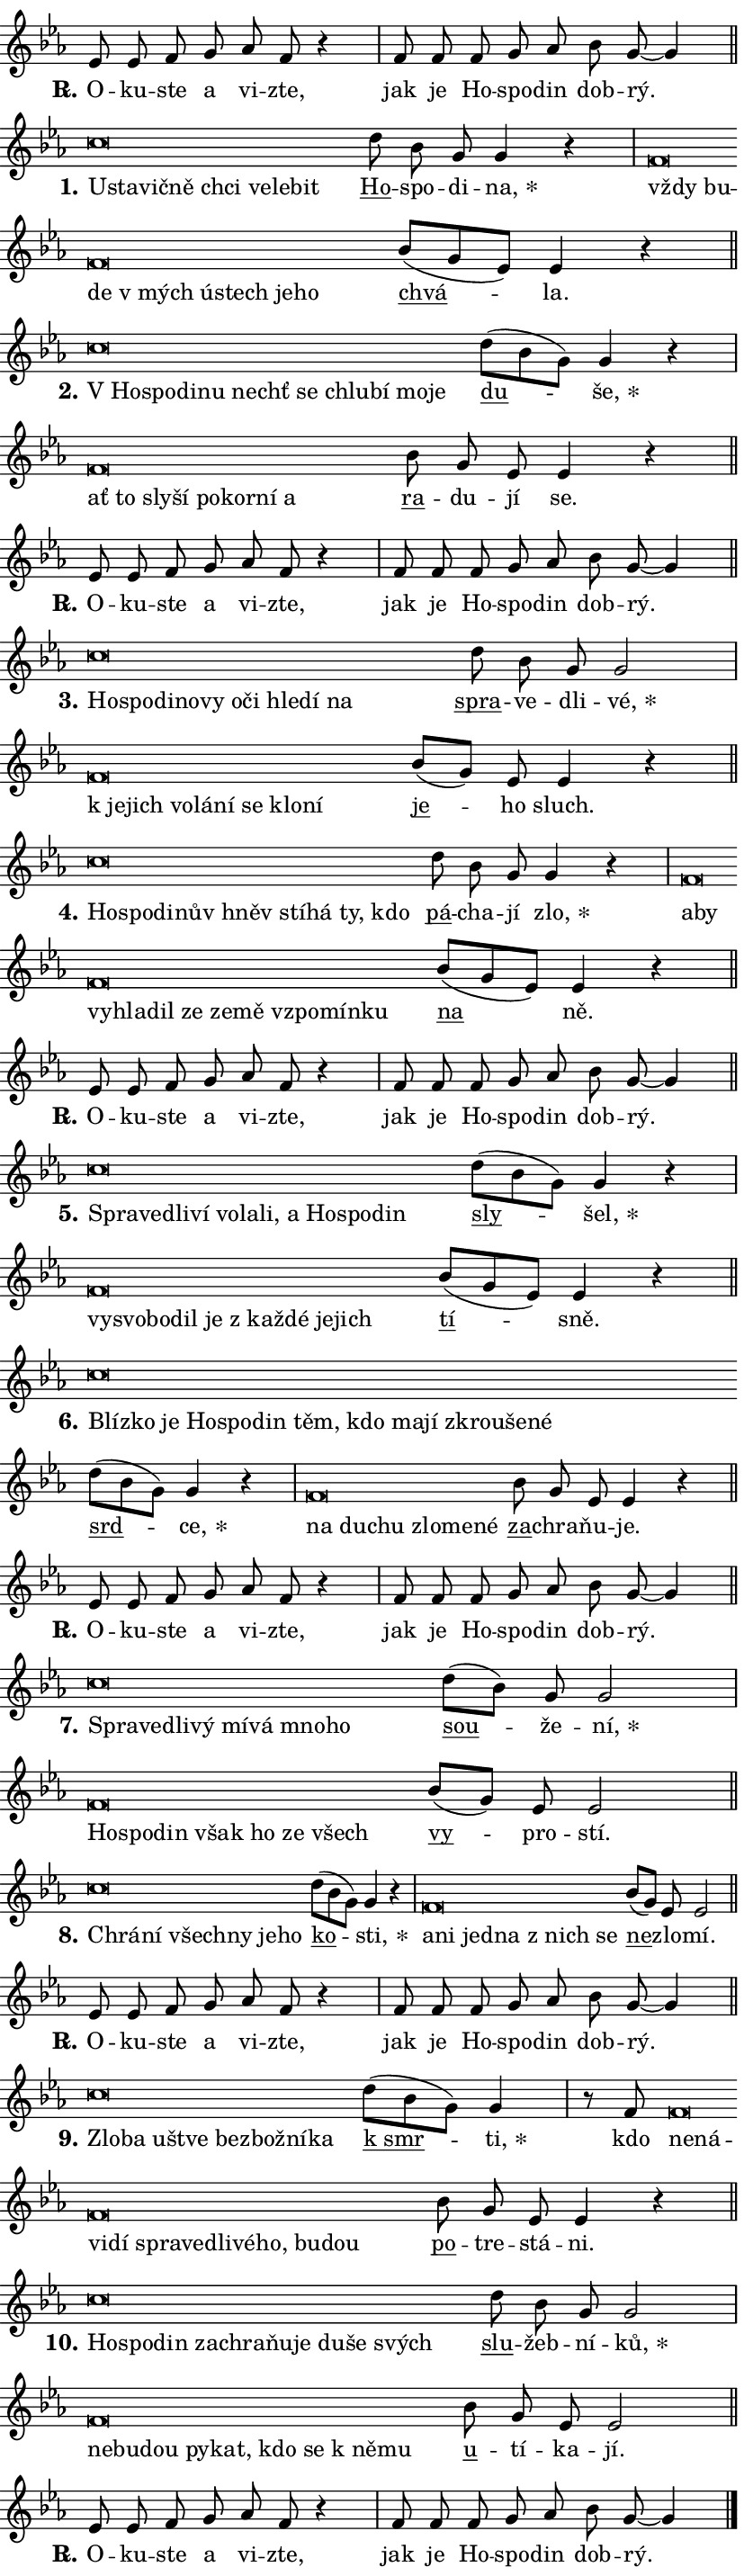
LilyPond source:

\version "2.24.0"
\header { tagline = "" }
\paper {
  indent = 0\cm
  top-margin = 0\cm
  right-margin = 0.13\cm % to fit lyric hyphens
  bottom-margin = 0\cm
  left-margin = 0\cm
  paper-width = 14\cm
  page-breaking = #ly:one-page-breaking
  system-system-spacing.basic-distance = #11
  score-system-spacing.basic-distance = #11
  ragged-last = ##f
}


%% Author: Thomas Morley
%% https://lists.gnu.org/archive/html/lilypond-user/2020-05/msg00002.html
#(define (line-position grob)
"Returns position of @var[grob} in current system:
   @code{'start}, if at first time-step
   @code{'end}, if at last time-step
   @code{'middle} otherwise
"
  (let* ((col (ly:item-get-column grob))
         (ln (ly:grob-object col 'left-neighbor))
         (rn (ly:grob-object col 'right-neighbor))
         (col-to-check-left (if (ly:grob? ln) ln col))
         (col-to-check-right (if (ly:grob? rn) rn col))
         (break-dir-left
           (and
             (ly:grob-property col-to-check-left 'non-musical #f)
             (ly:item-break-dir col-to-check-left)))
         (break-dir-right
           (and
             (ly:grob-property col-to-check-right 'non-musical #f)
             (ly:item-break-dir col-to-check-right))))
        (cond ((eqv? 1 break-dir-left) 'start)
              ((eqv? -1 break-dir-right) 'end)
              (else 'middle))))

#(define (tranparent-at-line-position vctor)
  (lambda (grob)
  "Relying on @code{line-position} select the relevant enry from @var{vctor}.
Used to determine transparency,"
    (case (line-position grob)
      ((end) (not (vector-ref vctor 0)))
      ((middle) (not (vector-ref vctor 1)))
      ((start) (not (vector-ref vctor 2))))))

noteHeadBreakVisibility =
#(define-music-function (break-visibility)(vector?)
"Makes @code{NoteHead}s transparent relying on @var{break-visibility}"
#{
  \override NoteHead.transparent =
    #(tranparent-at-line-position break-visibility)
#})

#(define delete-ledgers-for-transparent-note-heads
  (lambda (grob)
    "Reads whether a @code{NoteHead} is transparent.
If so this @code{NoteHead} is removed from @code{'note-heads} from
@var{grob}, which is supposed to be @code{LedgerLineSpanner}.
As a result ledgers are not printed for this @code{NoteHead}"
    (let* ((nhds-array (ly:grob-object grob 'note-heads))
           (nhds-list
             (if (ly:grob-array? nhds-array)
                 (ly:grob-array->list nhds-array)
                 '()))
           ;; Relies on the transparent-property being done before
           ;; Staff.LedgerLineSpanner.after-line-breaking is executed.
           ;; This is fragile ...
           (to-keep
             (remove
               (lambda (nhd)
                 (ly:grob-property nhd 'transparent #f))
               nhds-list)))
      ;; TODO find a better method to iterate over grob-arrays, similiar
      ;; to filter/remove etc for lists
      ;; For now rebuilt from scratch
      (set! (ly:grob-object grob 'note-heads)  '())
      (for-each
        (lambda (nhd)
          (ly:pointer-group-interface::add-grob grob 'note-heads nhd))
        to-keep))))

squashNotes = {
  \override NoteHead.X-extent = #'(-0.2 . 0.2)
  \override NoteHead.Y-extent = #'(-0.75 . 0)
  \override NoteHead.stencil =
    #(lambda (grob)
       (let ((pos (ly:grob-property grob 'staff-position)))
         (begin
           (if (< pos -7) (display "ERROR: Lower brevis then expected\n") (display ""))
           (if (<= pos -6) ly:text-interface::print ly:note-head::print))))
}
unSquashNotes = {
  \revert NoteHead.X-extent
  \revert NoteHead.Y-extent
  \revert NoteHead.stencil
}

hideNotes = \noteHeadBreakVisibility #begin-of-line-visible
unHideNotes = \noteHeadBreakVisibility #all-visible

% work-around for resetting accidentals
% https://lilypond.org/doc/v2.23/Documentation/notation/displaying-rhythms#unmetered-music
cadenzaMeasure = {
  \cadenzaOff
  \partial 1024 s1024
  \cadenzaOn
}

#(define-markup-command (accent layout props text) (markup?)
  "Underline accented syllable"
  (interpret-markup layout props
    #{\markup \override #'(offset . 4.3) \underline { #text }#}))

responsum = \markup \concat {
  "R" \hspace #-1.05 \path #0.1 #'((moveto 0 0.07) (lineto 0.9 0.8)) \hspace #0.05 "."
}

spaceSize = #0.6828661417322834 % exact space size for TeX Gyre Schola

\layout {
  \context {
    \Staff
    \remove "Time_signature_engraver"
    \override LedgerLineSpanner.after-line-breaking = #delete-ledgers-for-transparent-note-heads
  }
  \context {
    \Lyrics {
      \override LyricSpace.minimum-distance = \spaceSize
      \override LyricText.font-name = #"TeX Gyre Schola"
      \override LyricText.font-size = 1
      \override StanzaNumber.font-name = #"TeX Gyre Schola Bold"
      \override StanzaNumber.font-size = 1
    }
  }
  \context {
    \Score 
    \override NoteHead.text =
      #(lambda (grob) 
        (let ((pos (ly:grob-property grob 'staff-position)))
          #{\markup {
            \combine
              \halign #-0.55 \raise #(if (= pos -6) 0 0.5) \override #'(thickness . 2) \draw-line #'(3.2 . 0)
              \musicglyph "noteheads.sM1"
          }#}))
  }
}

% magnetic-lyrics.ily
%
%   written by
%     Jean Abou Samra <jean@abou-samra.fr>
%     Werner Lemberg <wl@gnu.org>
%
%   adapted by
%     Jiri Hon <jiri.hon@gmail.com>
%
% Version 2022-Apr-15

% https://www.mail-archive.com/lilypond-user@gnu.org/msg149350.html

#(define (Left_hyphen_pointer_engraver context)
   "Collect syllable-hyphen-syllable occurrences in lyrics and store
them in properties.  This engraver only looks to the left.  For
example, if the lyrics input is @code{foo -- bar}, it does the
following.

@itemize @bullet
@item
Set the @code{text} property of the @code{LyricHyphen} grob between
@q{foo} and @q{bar} to @code{foo}.

@item
Set the @code{left-hyphen} property of the @code{LyricText} grob with
text @q{foo} to the @code{LyricHyphen} grob between @q{foo} and
@q{bar}.
@end itemize

Use this auxiliary engraver in combination with the
@code{lyric-@/text::@/apply-@/magnetic-@/offset!} hook."
   (let ((hyphen #f)
         (text #f))
     (make-engraver
      (acknowledgers
       ((lyric-syllable-interface engraver grob source-engraver)
        (set! text grob)))
      (end-acknowledgers
       ((lyric-hyphen-interface engraver grob source-engraver)
        ;(when (not (grob::has-interface grob 'lyric-space-interface))
          (set! hyphen grob)));)
      ((stop-translation-timestep engraver)
       (when (and text hyphen)
         (ly:grob-set-object! text 'left-hyphen hyphen))
       (set! text #f)
       (set! hyphen #f)))))

#(define (lyric-text::apply-magnetic-offset! grob)
   "If the space between two syllables is less than the value in
property @code{LyricText@/.details@/.squash-threshold}, move the right
syllable to the left so that it gets concatenated with the left
syllable.

Use this function as a hook for
@code{LyricText@/.after-@/line-@/breaking} if the
@code{Left_@/hyphen_@/pointer_@/engraver} is active."
   (let ((hyphen (ly:grob-object grob 'left-hyphen #f)))
     (when hyphen
       (let ((left-text (ly:spanner-bound hyphen LEFT)))
         (when (grob::has-interface left-text 'lyric-syllable-interface)
           (let* ((common (ly:grob-common-refpoint grob left-text X))
                  (this-x-ext (ly:grob-extent grob common X))
                  (left-x-ext
                   (begin
                     ;; Trigger magnetism for left-text.
                     (ly:grob-property left-text 'after-line-breaking)
                     (ly:grob-extent left-text common X)))
                  ;; `delta` is the gap width between two syllables.
                  (delta (- (interval-start this-x-ext)
                            (interval-end left-x-ext)))
                  (details (ly:grob-property grob 'details))
                  (threshold (assoc-get 'squash-threshold details 0.2)))
             (when (< delta threshold)
               (let* (;; We have to manipulate the input text so that
                      ;; ligatures crossing syllable boundaries are not
                      ;; disabled.  For languages based on the Latin
                      ;; script this is essentially a beautification.
                      ;; However, for non-Western scripts it can be a
                      ;; necessity.
                      (lt (ly:grob-property left-text 'text))
                      (rt (ly:grob-property grob 'text))
                      (is-space (grob::has-interface hyphen 'lyric-space-interface))
                      (space (if is-space " " ""))
                      (extra-delta (if is-space spaceSize 0))
                      ;; Append new syllable.
                      (ltrt-space (if (and (string? lt) (string? rt))
                                (string-append lt space rt)
                                (make-concat-markup (list lt space rt))))
                      ;; Right-align `ltrt` to the right side.
                      (ltrt-space-markup (grob-interpret-markup
                               grob
                               (make-translate-markup
                                (cons (interval-length this-x-ext) 0)
                                (make-right-align-markup ltrt-space)))))
                 (begin
                   ;; Don't print `left-text`.
                   (ly:grob-set-property! left-text 'stencil #f)
                   ;; Set text and stencil (which holds all collected
                   ;; syllables so far) and shift it to the left.
                   (ly:grob-set-property! grob 'text ltrt-space)
                   (ly:grob-set-property! grob 'stencil ltrt-space-markup)
                   (ly:grob-translate-axis! grob (- (- delta extra-delta)) X))))))))))


#(define (lyric-hyphen::displace-bounds-first grob)
   ;; Make very sure this callback isn't triggered too early.
   (let ((left (ly:spanner-bound grob LEFT))
         (right (ly:spanner-bound grob RIGHT)))
     (ly:grob-property left 'after-line-breaking)
     (ly:grob-property right 'after-line-breaking)
     (ly:lyric-hyphen::print grob)))

squashThreshold = #0.4

\layout {
  \context {
    \Lyrics
    \consists #Left_hyphen_pointer_engraver
    \override LyricText.after-line-breaking =
      #lyric-text::apply-magnetic-offset!
    \override LyricHyphen.stencil = #lyric-hyphen::displace-bounds-first
    \override LyricText.details.squash-threshold = \squashThreshold
    \override LyricHyphen.minimum-distance = 0
    \override LyricHyphen.minimum-length = \squashThreshold
  }
}

squashText = \override LyricText.details.squash-threshold = 9999
unSquashText = \override LyricText.details.squash-threshold = \squashThreshold

leftText = \override LyricText.self-alignment-X = #LEFT
unLeftText = \revert LyricText.self-alignment-X

starOffset = #(lambda (grob) 
                (let ((x_offset (ly:self-alignment-interface::aligned-on-x-parent grob)))
                  (if (= x_offset 0) 0 (+ x_offset 1.2))))

star = #(define-music-function (syllable)(string?)
"Append star separator at the end of a syllable"
#{
  \once \override LyricText.X-offset = #starOffset
  \lyricmode { \markup {
    #syllable
    \override #'((font-name . "TeX Gyre Schola Bold")) \hspace #0.2 \lower #0.65 \larger "*"
  } }
#})

starAccent = #(define-music-function (syllable)(string?)
"Append star separator at the end of a syllable and make accent"
#{
  \once \override LyricText.X-offset = #starOffset
  \lyricmode { \markup {
    \accent #syllable
    \override #'((font-name . "TeX Gyre Schola Bold")) \hspace #0.2 \lower #0.65 \larger "*"
  } }
#})

breath = #(define-music-function (syllable)(string?)
"Append breathing indicator at the end of a syllable"
#{
  \lyricmode { \markup { #syllable "+" } }
#})

optionalBreath = #(define-music-function (syllable)(string?)
"Append optional breathing indicator at the end of a syllable"
#{
  \lyricmode { \markup { #syllable "(+)" } }
#})


\score {
    <<
        \new Voice = "melody" { \cadenzaOn \key es \major \relative { es'8 es f g as f r4 \cadenzaMeasure \bar "|" f8 f \bar "" f g as \bar "" bes g~ g4 \cadenzaMeasure \bar "||" \break } }
        \new Lyrics \lyricsto "melody" { \lyricmode { \set stanza = \responsum
O -- ku -- ste a vi -- zte, jak je Ho -- spo -- din dob -- rý. } }
    >>
    \layout {}
}

\score {
    <<
        \new Voice = "melody" { \cadenzaOn \key es \major \relative { \squashNotes c''\breve*1/16 \hideNotes \breve*1/16 \bar "" \breve*1/16 \bar "" \breve*1/16 \bar "" \breve*1/16 \bar "" \breve*1/16 \bar "" \breve*1/16 \breve*1/16 \bar "" \unHideNotes \unSquashNotes \bar "" d8 bes g g4 r \cadenzaMeasure \bar "|" \squashNotes f\breve*1/16 \hideNotes \breve*1/16 \bar "" \breve*1/16 \bar "" \breve*1/16 \bar "" \breve*1/16 \bar "" \breve*1/16 \bar "" \breve*1/16 \breve*1/16 \bar "" \unHideNotes \unSquashNotes \bar "" bes8[( g es)] es4 r \cadenzaMeasure \bar "||" \break } }
        \new Lyrics \lyricsto "melody" { \lyricmode { \set stanza = "1."
\leftText U -- \squashText sta -- vič -- ně chci ve -- le -- bit \unLeftText \unSquashText \markup \accent Ho -- spo -- di -- \star na, \leftText vždy \squashText bu -- de "v mých" ú -- stech je -- ho \unLeftText \unSquashText \markup \accent chvá -- la. } }
    >>
    \layout {}
}

\score {
    <<
        \new Voice = "melody" { \cadenzaOn \key es \major \relative { \squashNotes c''\breve*1/16 \hideNotes \breve*1/16 \bar "" \breve*1/16 \bar "" \breve*1/16 \bar "" \breve*1/16 \bar "" \breve*1/16 \bar "" \breve*1/16 \bar "" \breve*1/16 \bar "" \breve*1/16 \breve*1/16 \bar "" \unHideNotes \unSquashNotes \bar "" d8[( bes g)] g4 r \cadenzaMeasure \bar "|" \squashNotes f\breve*1/16 \hideNotes \breve*1/16 \bar "" \breve*1/16 \bar "" \breve*1/16 \bar "" \breve*1/16 \bar "" \breve*1/16 \bar "" \breve*1/16 \breve*1/16 \bar "" \unHideNotes \unSquashNotes \bar "" bes8 g es es4 r \cadenzaMeasure \bar "||" \break } }
        \new Lyrics \lyricsto "melody" { \lyricmode { \set stanza = "2."
\leftText "V Ho" -- \squashText spo -- di -- nu nechť se chlu -- bí mo -- je \unLeftText \unSquashText \markup \accent du -- \star še, \leftText ať \squashText to sly -- ší po -- kor -- ní a \unLeftText \unSquashText \markup \accent ra -- du -- jí se. } }
    >>
    \layout {}
}

\score {
    <<
        \new Voice = "melody" { \cadenzaOn \key es \major \relative { es'8 es f g as f r4 \cadenzaMeasure \bar "|" f8 f \bar "" f g as \bar "" bes g~ g4 \cadenzaMeasure \bar "||" \break } }
        \new Lyrics \lyricsto "melody" { \lyricmode { \set stanza = \responsum
O -- ku -- ste a vi -- zte, jak je Ho -- spo -- din dob -- rý. } }
    >>
    \layout {}
}

\score {
    <<
        \new Voice = "melody" { \cadenzaOn \key es \major \relative { \squashNotes c''\breve*1/16 \hideNotes \breve*1/16 \bar "" \breve*1/16 \bar "" \breve*1/16 \bar "" \breve*1/16 \bar "" \breve*1/16 \bar "" \breve*1/16 \bar "" \breve*1/16 \bar "" \breve*1/16 \breve*1/16 \bar "" \unHideNotes \unSquashNotes \bar "" d8 bes g g2 \cadenzaMeasure \bar "|" \squashNotes f\breve*1/16 \hideNotes \breve*1/16 \bar "" \breve*1/16 \bar "" \breve*1/16 \bar "" \breve*1/16 \bar "" \breve*1/16 \bar "" \breve*1/16 \breve*1/16 \bar "" \unHideNotes \unSquashNotes \bar "" bes8[( g)] es es4 r \cadenzaMeasure \bar "||" \break } }
        \new Lyrics \lyricsto "melody" { \lyricmode { \set stanza = "3."
\leftText Ho -- \squashText spo -- di -- no -- vy o -- či hle -- dí na \unLeftText \unSquashText \markup \accent spra -- ve -- dli -- \star vé, \leftText "k je" -- \squashText jich vo -- lá -- ní se klo -- ní \unLeftText \unSquashText \markup \accent je -- ho sluch. } }
    >>
    \layout {}
}

\score {
    <<
        \new Voice = "melody" { \cadenzaOn \key es \major \relative { \squashNotes c''\breve*1/16 \hideNotes \breve*1/16 \bar "" \breve*1/16 \bar "" \breve*1/16 \bar "" \breve*1/16 \bar "" \breve*1/16 \bar "" \breve*1/16 \bar "" \breve*1/16 \breve*1/16 \bar "" \unHideNotes \unSquashNotes \bar "" d8 bes g g4 r \cadenzaMeasure \bar "|" \squashNotes f\breve*1/16 \hideNotes \breve*1/16 \bar "" \breve*1/16 \bar "" \breve*1/16 \bar "" \breve*1/16 \bar "" \breve*1/16 \bar "" \breve*1/16 \bar "" \breve*1/16 \bar "" \breve*1/16 \bar "" \breve*1/16 \breve*1/16 \bar "" \unHideNotes \unSquashNotes \bar "" bes8[( g es)] es4 r \cadenzaMeasure \bar "||" \break } }
        \new Lyrics \lyricsto "melody" { \lyricmode { \set stanza = "4."
\leftText Ho -- \squashText spo -- di -- nův hněv stí -- há ty, kdo \unLeftText \unSquashText \markup \accent pá -- cha -- jí \star zlo, \leftText a -- \squashText by vy -- hla -- dil ze ze -- mě vzpo -- mín -- ku \unLeftText \unSquashText \markup \accent na ně. } }
    >>
    \layout {}
}

\score {
    <<
        \new Voice = "melody" { \cadenzaOn \key es \major \relative { es'8 es f g as f r4 \cadenzaMeasure \bar "|" f8 f \bar "" f g as \bar "" bes g~ g4 \cadenzaMeasure \bar "||" \break } }
        \new Lyrics \lyricsto "melody" { \lyricmode { \set stanza = \responsum
O -- ku -- ste a vi -- zte, jak je Ho -- spo -- din dob -- rý. } }
    >>
    \layout {}
}

\score {
    <<
        \new Voice = "melody" { \cadenzaOn \key es \major \relative { \squashNotes c''\breve*1/16 \hideNotes \breve*1/16 \bar "" \breve*1/16 \bar "" \breve*1/16 \bar "" \breve*1/16 \bar "" \breve*1/16 \bar "" \breve*1/16 \bar "" \breve*1/16 \bar "" \breve*1/16 \bar "" \breve*1/16 \breve*1/16 \bar "" \unHideNotes \unSquashNotes \bar "" d8[( bes g)] g4 r \cadenzaMeasure \bar "|" \squashNotes f\breve*1/16 \hideNotes \breve*1/16 \bar "" \breve*1/16 \bar "" \breve*1/16 \bar "" \breve*1/16 \bar "" \breve*1/16 \bar "" \breve*1/16 \bar "" \breve*1/16 \breve*1/16 \bar "" \unHideNotes \unSquashNotes \bar "" bes8[( g es)] es4 r \cadenzaMeasure \bar "||" \break } }
        \new Lyrics \lyricsto "melody" { \lyricmode { \set stanza = "5."
\leftText Spra -- \squashText ve -- dli -- ví vo -- la -- li, a Ho -- spo -- din \unLeftText \unSquashText \markup \accent sly -- \star šel, \leftText vy -- \squashText svo -- bo -- dil je "z kaž" -- dé je -- jich \unLeftText \unSquashText \markup \accent tí -- sně. } }
    >>
    \layout {}
}

\score {
    <<
        \new Voice = "melody" { \cadenzaOn \key es \major \relative { \squashNotes c''\breve*1/16 \hideNotes \breve*1/16 \bar "" \breve*1/16 \bar "" \breve*1/16 \bar "" \breve*1/16 \bar "" \breve*1/16 \bar "" \breve*1/16 \bar "" \breve*1/16 \bar "" \breve*1/16 \bar "" \breve*1/16 \bar "" \breve*1/16 \bar "" \breve*1/16 \breve*1/16 \bar "" \unHideNotes \unSquashNotes \bar "" d8[( bes g)] g4 r \cadenzaMeasure \bar "|" \squashNotes f\breve*1/16 \hideNotes \breve*1/16 \bar "" \breve*1/16 \bar "" \breve*1/16 \bar "" \breve*1/16 \breve*1/16 \bar "" \unHideNotes \unSquashNotes \bar "" bes8 g es es4 r \cadenzaMeasure \bar "||" \break } }
        \new Lyrics \lyricsto "melody" { \lyricmode { \set stanza = "6."
\leftText Blíz -- \squashText ko je Ho -- spo -- din těm, kdo ma -- jí zkrou -- še -- né \unLeftText \unSquashText \markup \accent srd -- \star ce, \leftText na \squashText du -- chu zlo -- me -- né \unLeftText \unSquashText \markup \accent za -- chra -- ňu -- je. } }
    >>
    \layout {}
}

\score {
    <<
        \new Voice = "melody" { \cadenzaOn \key es \major \relative { es'8 es f g as f r4 \cadenzaMeasure \bar "|" f8 f \bar "" f g as \bar "" bes g~ g4 \cadenzaMeasure \bar "||" \break } }
        \new Lyrics \lyricsto "melody" { \lyricmode { \set stanza = \responsum
O -- ku -- ste a vi -- zte, jak je Ho -- spo -- din dob -- rý. } }
    >>
    \layout {}
}

\score {
    <<
        \new Voice = "melody" { \cadenzaOn \key es \major \relative { \squashNotes c''\breve*1/16 \hideNotes \breve*1/16 \bar "" \breve*1/16 \bar "" \breve*1/16 \bar "" \breve*1/16 \bar "" \breve*1/16 \bar "" \breve*1/16 \breve*1/16 \bar "" \unHideNotes \unSquashNotes \bar "" d8[( bes)] g g2 \cadenzaMeasure \bar "|" \squashNotes f\breve*1/16 \hideNotes \breve*1/16 \bar "" \breve*1/16 \bar "" \breve*1/16 \bar "" \breve*1/16 \bar "" \breve*1/16 \breve*1/16 \bar "" \unHideNotes \unSquashNotes \bar "" bes8[( g)] es es2 \cadenzaMeasure \bar "||" \break } }
        \new Lyrics \lyricsto "melody" { \lyricmode { \set stanza = "7."
\leftText Spra -- \squashText ve -- dli -- vý mí -- vá mno -- ho \unLeftText \unSquashText \markup \accent sou -- že -- \star ní, \leftText Ho -- \squashText spo -- din však ho ze všech \unLeftText \unSquashText \markup \accent vy -- pro -- stí. } }
    >>
    \layout {}
}

\score {
    <<
        \new Voice = "melody" { \cadenzaOn \key es \major \relative { \squashNotes c''\breve*1/16 \hideNotes \breve*1/16 \bar "" \breve*1/16 \bar "" \breve*1/16 \bar "" \breve*1/16 \breve*1/16 \bar "" \unHideNotes \unSquashNotes \bar "" d8[( bes g)] g4 r \cadenzaMeasure \bar "|" \squashNotes f\breve*1/16 \hideNotes \breve*1/16 \bar "" \breve*1/16 \bar "" \breve*1/16 \bar "" \breve*1/16 \breve*1/16 \bar "" \unHideNotes \unSquashNotes \bar "" bes8[( g)] es es2 \cadenzaMeasure \bar "||" \break } }
        \new Lyrics \lyricsto "melody" { \lyricmode { \set stanza = "8."
\leftText Chrá -- \squashText ní všech -- ny je -- ho \unLeftText \unSquashText \markup \accent ko -- \star sti, \leftText a -- \squashText ni jed -- na "z nich" se \unLeftText \unSquashText \markup \accent ne -- zlo -- mí. } }
    >>
    \layout {}
}

\score {
    <<
        \new Voice = "melody" { \cadenzaOn \key es \major \relative { es'8 es f g as f r4 \cadenzaMeasure \bar "|" f8 f \bar "" f g as \bar "" bes g~ g4 \cadenzaMeasure \bar "||" \break } }
        \new Lyrics \lyricsto "melody" { \lyricmode { \set stanza = \responsum
O -- ku -- ste a vi -- zte, jak je Ho -- spo -- din dob -- rý. } }
    >>
    \layout {}
}

\score {
    <<
        \new Voice = "melody" { \cadenzaOn \key es \major \relative { \squashNotes c''\breve*1/16 \hideNotes \breve*1/16 \bar "" \breve*1/16 \bar "" \breve*1/16 \bar "" \breve*1/16 \bar "" \breve*1/16 \bar "" \breve*1/16 \breve*1/16 \bar "" \unHideNotes \unSquashNotes \bar "" d8[( bes g)] g4 \cadenzaMeasure \bar "|" r8 f8 \squashNotes f\breve*1/16 \hideNotes \breve*1/16 \bar "" \breve*1/16 \bar "" \breve*1/16 \bar "" \breve*1/16 \bar "" \breve*1/16 \bar "" \breve*1/16 \bar "" \breve*1/16 \bar "" \breve*1/16 \bar "" \breve*1/16 \breve*1/16 \bar "" \unHideNotes \unSquashNotes \bar "" bes8 g es es4 r \cadenzaMeasure \bar "||" \break } }
        \new Lyrics \lyricsto "melody" { \lyricmode { \set stanza = "9."
\leftText Zlo -- \squashText ba ušt -- ve bez -- bož -- ní -- ka \unLeftText \unSquashText \markup \accent "k smr" -- \star ti, kdo \leftText ne -- \squashText ná -- vi -- dí spra -- ve -- dli -- vé -- ho, bu -- dou \unLeftText \unSquashText \markup \accent po -- tre -- stá -- ni. } }
    >>
    \layout {}
}

\score {
    <<
        \new Voice = "melody" { \cadenzaOn \key es \major \relative { \squashNotes c''\breve*1/16 \hideNotes \breve*1/16 \bar "" \breve*1/16 \bar "" \breve*1/16 \bar "" \breve*1/16 \bar "" \breve*1/16 \bar "" \breve*1/16 \bar "" \breve*1/16 \bar "" \breve*1/16 \breve*1/16 \bar "" \unHideNotes \unSquashNotes \bar "" d8 bes g g2 \cadenzaMeasure \bar "|" \squashNotes f\breve*1/16 \hideNotes \breve*1/16 \bar "" \breve*1/16 \bar "" \breve*1/16 \bar "" \breve*1/16 \bar "" \breve*1/16 \bar "" \breve*1/16 \bar "" \breve*1/16 \breve*1/16 \bar "" \unHideNotes \unSquashNotes \bar "" bes8 g es es2 \cadenzaMeasure \bar "||" \break } }
        \new Lyrics \lyricsto "melody" { \lyricmode { \set stanza = "10."
\leftText Ho -- \squashText spo -- din za -- chra -- ňu -- je du -- še svých \unLeftText \unSquashText \markup \accent slu -- žeb -- ní -- \star ků, \leftText ne -- \squashText bu -- dou py -- kat, kdo se "k ně" -- mu \unLeftText \unSquashText \markup \accent u -- tí -- ka -- jí. } }
    >>
    \layout {}
}

\score {
    <<
        \new Voice = "melody" { \cadenzaOn \key es \major \relative { es'8 es f g as f r4 \cadenzaMeasure \bar "|" f8 f \bar "" f g as \bar "" bes g~ g4 \cadenzaMeasure \bar "||" \break } \bar "|." }
        \new Lyrics \lyricsto "melody" { \lyricmode { \set stanza = \responsum
O -- ku -- ste a vi -- zte, jak je Ho -- spo -- din dob -- rý. } }
    >>
    \layout {}
}
